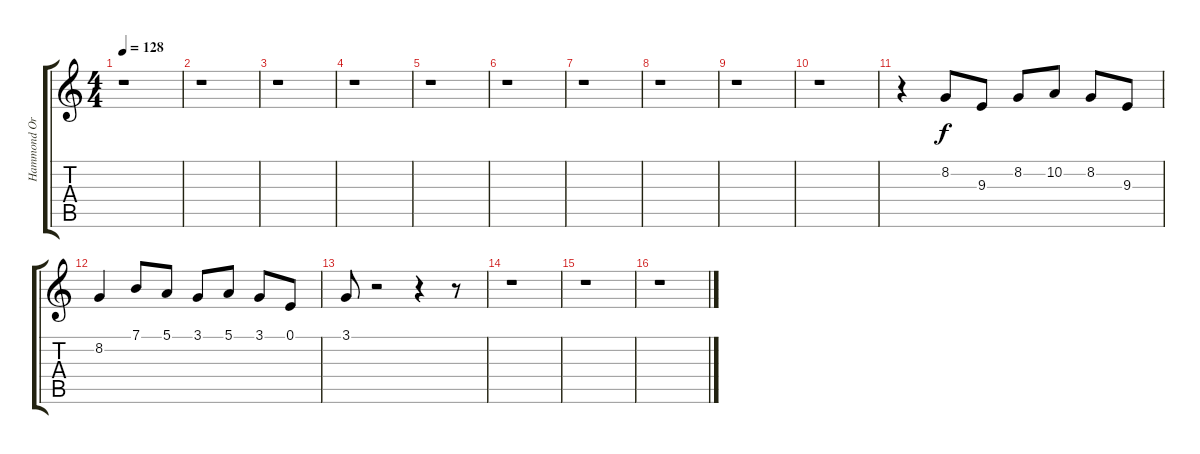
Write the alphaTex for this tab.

\track ("Hammond Organ       " "Hammond Or") {instrument drawbarorgan}
\staff {score tabs}
\tuning (E4 B3 G3 D3 A2 E2) {hide}
\ts (4 4)
\tempo 128
\clef g2
\ks c
r.1{dy f} |
r.1 |
r.1 |
r.1 |
r.1 |
r.1 |
r.1 |
r.1 |
r.1 |
r.1 |
r.4 8.2.8 9.3.8 8.2.8 10.2.8 8.2.8 9.3.8 |
8.2.4 7.1.8 5.1.8 3.1.8 5.1.8 3.1.8 0.1.8 |
3.1.8 r.2 r.4 r.8 |
r.1 |
r.1 |
r.1
